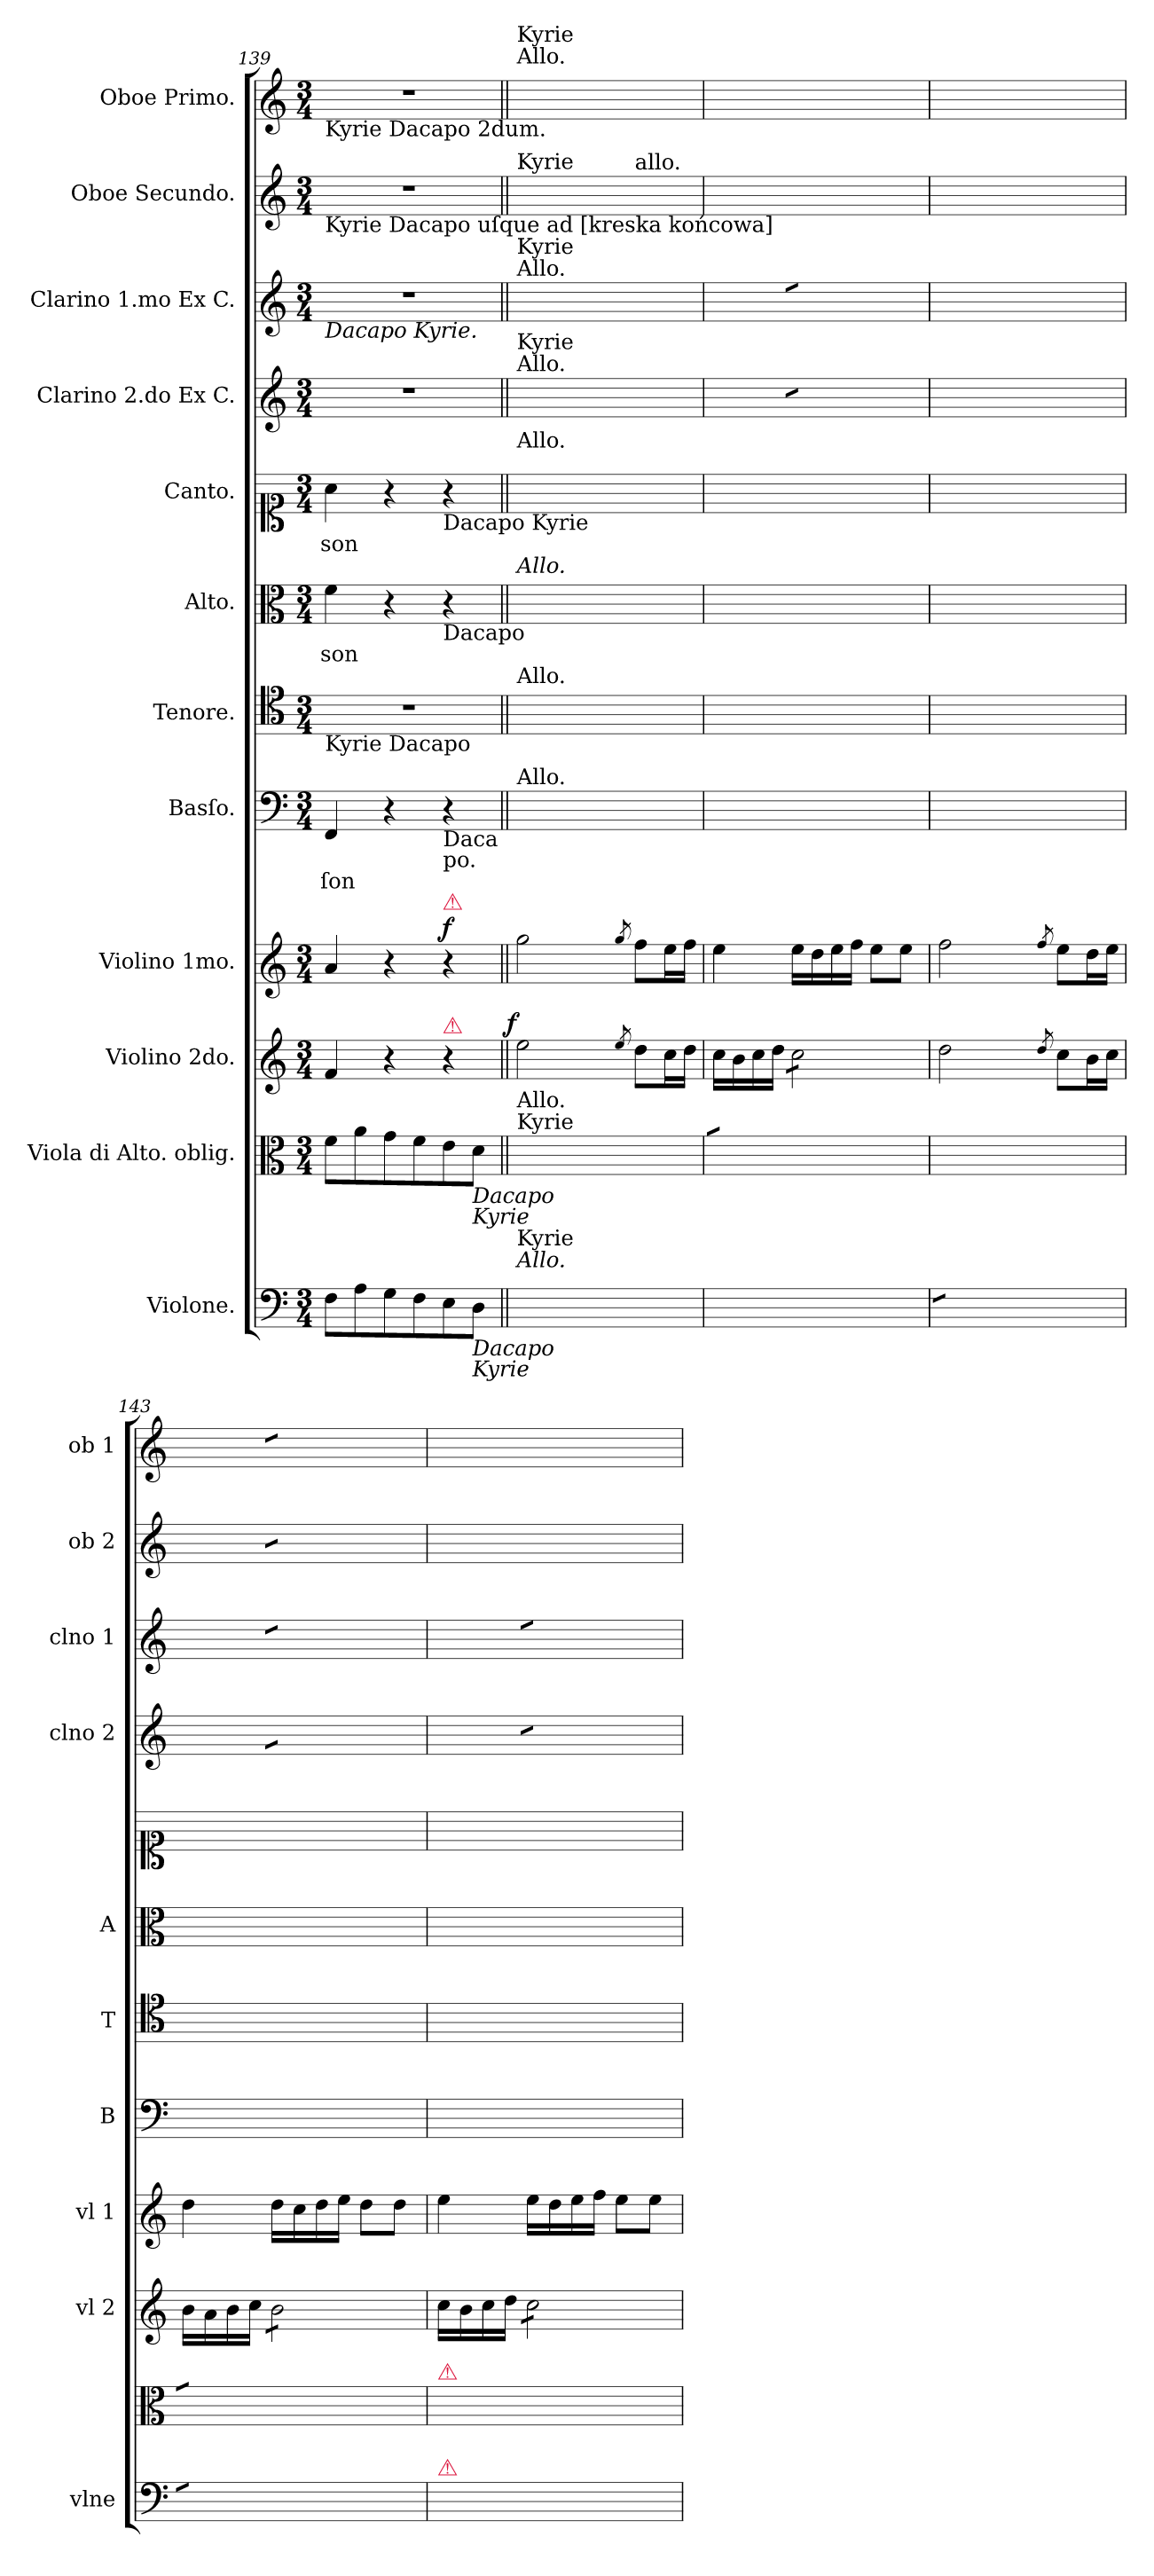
**kern	**kern	**kern	**dynam	**kern	**dynam	**kern	**text	**kern	**text	**kern	**text	**kern	**text	**kern	**kern	**kern	**kern
*part12	*part11	*part10	*part10	*part9	*part9	*part8	*part8	*part7	*part7	*part6	*part6	*part5	*part5	*part4	*part3	*part2	*part1
*staff12	*staff11	*staff10	*staff10	*staff9	*staff9	*staff8	*staff8	*staff7	*staff7	*staff6	*staff6	*staff5	*staff5	*staff4	*staff3	*staff2	*staff1
*I"Violone.	*I"Viola di Alto. oblig.	*I"Violino 2do.	*	*I"Violino 1mo.	*	*I"Basſo.	*	*I"Tenore.	*	*I"Alto.	*	*I"Canto.	*	*I"Clarino 2.do Ex C.	*I"Clarino 1.mo Ex C.	*I"Oboe Secundo.	*I"Oboe Primo.
*I'vlne	*	*I'vl 2	*	*I'vl 1	*	*I'B	*	*I'T	*	*I'A	*	*	*	*I'clno 2	*I'clno 1	*I'ob 2	*I'ob 1
*clefF4	*clefC3	*clefG2	*	*clefG2	*	*clefF4	*	*clefC4	*	*clefC3	*	*clefC1	*	*clefG2	*clefG2	*clefG2	*clefG2
*k[]	*k[]	*k[]	*	*k[]	*	*k[]	*	*k[]	*	*k[]	*	*k[]	*	*k[]	*k[]	*k[]	*k[]
*C:	*C:	*C:	*	*C:	*	*C:	*	*C:	*	*C:	*	*C:	*	*C:	*C:	*C:	*C:
*M3/4	*M3/4	*M3/4	*	*M3/4	*	*M3/4	*	*M3/4	*	*M3/4	*	*M3/4	*	*M3/4	*M3/4	*M3/4	*M3/4
=139	=139	=139	=139	=139	=139	=139	=139	=139	=139	=139	=139	=139	=139	=139	=139	=139	=139
!	!	!	!	!	!	!	!	!	!	!	!	!	!	!	!	!	!LO:TX:b:t=Kyrie Dacapo 2dum.
!	!	!	!	!	!	!	!	!	!	!	!	!	!	!	!	!LO:TX:b:t=Kyrie Dacapo uſque ad [kreska końcowa]	!
!	!	!	!	!	!	!	!	!	!	!	!	!	!	!	!LO:TX:b:i:t=Dacapo Kyrie.	!	!
!	!	!	!	!	!	!	!	!LO:TX:b:t=Kyrie Dacapo	!	!	!	!	!	!	!	!	!
8F\L	8f\L	4f/	.	4a/	.	4FF/	-ſon	2.r	.	4f\	-son	4a\	-son	2.r	2.r	2.r	2.r
8A\	8a\	.	.	.	.	.	.	.	.	.	.	.	.	.	.	.	.
8G\	8g\	4r	.	4r	.	4r	.	.	.	4r	.	4r	.	.	.	.	.
8F\	8f\	.	.	.	.	.	.	.	.	.	.	.	.	.	.	.	.
!	!	!	!	!	!	!	!	!	!	!	!	!LO:TX:b:t=Dacapo Kyrie	!	!	!	!	!
!	!	!	!	!	!	!	!	!	!	!LO:TX:b:t=Dacapo	!	!	!	!	!	!	!
!	!	!	!	!	!	!LO:TX:b:t=Daca\npo.	!	!	!	!	!	!	!	!	!	!	!
!	!	!	!	!LO:TX:a:color=crimson:t=⚠	!	!	!	!	!	!	!	!	!	!	!	!	!
!	!	!LO:TX:a:color=crimson:t=⚠	!	!	!	!	!	!	!	!	!	!	!	!	!	!	!
!	!	!	!	!	!LO:DY:a	!	!	!	!	!	!	!	!	!	!	!	!
8E\	8e\	4r	.	4r	f	4r	.	.	.	4r	.	4r	.	.	.	.	.
!	!LO:TX:b:i:t=Dacapo\nKyrie	!	!	!	!	!	!	!	!	!	!	!	!	!	!	!	!
!LO:TX:b:i:t=Dacapo\nKyrie	!	!	!	!	!	!	!	!	!	!	!	!	!	!	!	!	!
8D\J	8d\J	.	.	.	.	.	.	.	.	.	.	.	.	.	.	.	.
=140||	=140||	=140||	=140||	=140||	=140||	=140||	=140||	=140||	=140||	=140||	=140||	=140||	=140||	=140||	=140||	=140||	=140||
!	!	!	!	!	!	!	!	!	!	!	!	!	!	!	!	!	!LO:TX:a:t=Allo.
!	!	!	!	!	!	!	!	!	!	!	!	!	!	!	!	!	!LO:TX:a:t=Kyrie
!	!	!	!	!	!	!	!	!	!	!	!	!	!	!	!	!LO:TX:a:t=Kyrie	!
!	!	!	!	!	!	!	!	!	!	!	!	!	!	!	!LO:TX:a:t=Allo.	!	!
!	!	!	!	!	!	!	!	!	!	!	!	!	!	!	!LO:TX:a:t=Kyrie	!	!
!	!	!	!	!	!	!	!	!	!	!	!	!	!	!LO:TX:a:t=Allo.	!	!	!
!	!	!	!	!	!	!	!	!	!	!	!	!	!	!LO:TX:a:t=Kyrie	!	!	!
!	!	!	!	!	!	!	!	!	!	!	!	!LO:TX:a:t=Allo.	!	!	!	!	!
!	!	!	!	!	!	!	!	!	!	!LO:TX:a:i:t=Allo.	!	!	!	!	!	!	!
!	!	!	!	!	!	!	!	!LO:TX:a:t=Allo.	!	!	!	!	!	!	!	!	!
!	!	!	!	!	!	!LO:TX:a:t=Allo.	!	!	!	!	!	!	!	!	!	!	!
!	!LO:TX:a:t=Kyrie	!	!	!	!	!	!	!	!	!	!	!	!	!	!	!	!
!	!LO:TX:a:t=Allo.	!	!	!	!	!	!	!	!	!	!	!	!	!	!	!	!
!LO:TX:a:i:t=Allo.	!	!	!	!	!	!	!	!	!	!	!	!	!	!	!	!	!
!LO:TX:a:t=Kyrie	!	!	!	!	!	!	!	!	!	!	!	!	!	!	!	!	!
!	!	!	!LO:DY:a:rj	!	!	!	!	!	!	!	!	!	!	!	!	!	!
4c\yy	8c\Lyy	2ee\	f	2gg\	.	2C/yy	Ky-	2e\yy	Ky-	2g\yy	Ky-	2gg\yy	Ky-	2ee\yy	4cc\yy	2ee\yy	2gg\yy
.	8c\yy	.	.	.	.	.	.	.	.	.	.	.	.	.	.	.	.
4C/yy	8e\yy	.	.	.	.	.	.	.	.	.	.	.	.	.	4gg\yy	.	.
.	8e\yy	.	.	.	.	.	.	.	.	.	.	.	.	.	.	.	.
.	.	8qee/	.	8qgg/	.	.	.	.	.	.	.	.	.	.	.	.	.
!	!	!	!	!	!	!	!	!	!	!	!	!	!	!	!	!LO:TX:a:t=allo.	!
4G\yy	8g\yy	8dd\L	.	8ff\L	.	4G\yy	-ri-	4d\yy	-ri-	4g\yy	-ri-	4ff\yy	-ri-	4dd\yy	4ff\yy	4dd\yy	4ff\yy
.	8g\Jyy	16cc\L	.	16ee\L	.	.	.	.	.	.	.	.	.	.	.	.	.
.	.	16dd\JJ	.	16ff\JJ	.	.	.	.	.	.	.	.	.	.	.	.	.
=141	=141	=141	=141	=141	=141	=141	=141	=141	=141	=141	=141	=141	=141	=141	=141	=141	=141
*	*tremolo	*	*	*	*	*	*	*	*	*	*	*	*	*	*	*	*
8A\Lyy	8a\yyL	16cc\LL	.	4ee\	.	4A\yy	-e	4c\yy	-e	4a\yy	-e	4ee\yy	-e	8cc\Lyy	8ee\Lyy	4cc\yy	4ee\yy
.	.	16b\	.	.	.	.	.	.	.	.	.	.	.	.	.	.	.
8A\yy	8a\yy	16cc\	.	.	.	.	.	.	.	.	.	.	.	16cc\Lyy	16ee\Lyy	.	.
.	.	16dd\JJ	.	.	.	.	.	.	.	.	.	.	.	16cc\JJyy	16ee\JJyy	.	.
*	*	*tremolo	*	*	*	*	*	*	*	*	*	*	*	*	*	*	*
*	*	*	*	*	*	*	*	*	*	*	*	*	*	*tremolo	*	*	*
*	*	*	*	*	*	*	*	*	*	*	*	*	*	*	*tremolo	*	*
8A\yy	8a\yy	8cc\L	.	16ee\LL	.	4ryy	.	4ryy	.	4ryy	.	4ryy	.	8cc\yyL	8ee\yyL	8cc\Lyy	8ee\Lyy
.	.	.	.	16dd\	.	.	.	.	.	.	.	.	.	.	.	.	.
8A\yy	8a\yy	8cc\	.	16ee\	.	.	.	.	.	.	.	.	.	8cc\yy	8ee\yy	8cc\yy	8ee\yy
.	.	.	.	16ff\JJ	.	.	.	.	.	.	.	.	.	.	.	.	.
8A\yy	8a\yy	8cc\	.	8ee\L	.	4ryy	.	4ryy	.	4ryy	.	4ryy	.	8cc\yy	8ee\yy	8cc\yy	8ee\yy
8A\Jyy	8a\yyJ	8cc\J	.	8ee\J	.	.	.	.	.	.	.	.	.	8cc\yyJ	8ee\yyJ	8cc\Jyy	8ee\Jyy
*	*	*	*	*	*	*	*	*	*	*	*	*	*	*	*Xtremolo	*	*
*	*	*	*	*	*	*	*	*	*	*	*	*	*	*Xtremolo	*	*	*
*	*	*Xtremolo	*	*	*	*	*	*	*	*	*	*	*	*	*	*	*
*	*Xtremolo	*	*	*	*	*	*	*	*	*	*	*	*	*	*	*	*
=142	=142	=142	=142	=142	=142	=142	=142	=142	=142	=142	=142	=142	=142	=142	=142	=142	=142
!	!	!	!	!	!	!	!LO:LY:i	!	!LO:LY:i	!	!	!	!	!	!	!	!
*tremolo	*	*	*	*	*	*	*	*	*	*	*	*	*	*	*	*	*
8F\yyL	8f\Lyy	2dd\	.	2ff\	.	2F\yy	Ky-	2d\yy	Ky-	2a\yy	Ky-	2ff\yy	Ky-	2dd\yy	2ff\yy	2dd\yy	2ff\yy
8F\yy	8f\yy	.	.	.	.	.	.	.	.	.	.	.	.	.	.	.	.
8F\yy	8f\yy	.	.	.	.	.	.	.	.	.	.	.	.	.	.	.	.
8F\yyJ	8f\yy	.	.	.	.	.	.	.	.	.	.	.	.	.	.	.	.
*Xtremolo	*	*	*	*	*	*	*	*	*	*	*	*	*	*	*	*	*
.	.	8qdd/	.	8qff/	.	.	.	.	.	.	.	.	.	.	.	.	.
!	!	!	!	!	!	!	!LO:LY:i	!	!LO:LY:i	!	!	!	!	!	!	!	!
8F#X\Lyy	8f#X\yy	8cc\L	.	8ee\L	.	4F#X\yy	-ri-	4c\yy	-ri-	4a\yy	-ri-	4ee\yy	-ri-	4cc\yy	4ee\yy	4cc\yy	4ee\yy
8F#\Jyy	8f#\Jyy	16b\L	.	16dd\L	.	.	.	.	.	.	.	.	.	.	.	.	.
.	.	16cc\JJ	.	16ee\JJ	.	.	.	.	.	.	.	.	.	.	.	.	.
=143	=143	=143	=143	=143	=143	=143	=143	=143	=143	=143	=143	=143	=143	=143	=143	=143	=143
!	!	!	!	!	!	!	!LO:LY:i	!	!LO:LY:i	!	!	!	!	!	!	!	!
*tremolo	*	*	*	*	*	*	*	*	*	*	*	*	*	*	*	*	*
*	*tremolo	*	*	*	*	*	*	*	*	*	*	*	*	*	*	*	*
8G\yyL	8g\yyL	16b\LL	.	4dd\	.	4G\yy	-e	4B\yy	-e	4b\yy	-e	4dd\yy	-e	8g/Lyy	8dd\Lyy	4b/yy	4dd\yy
.	.	16a\	.	.	.	.	.	.	.	.	.	.	.	.	.	.	.
8G\yy	8g\yy	16b\	.	.	.	.	.	.	.	.	.	.	.	16g/Lyy	16dd\Lyy	.	.
.	.	16cc\JJ	.	.	.	.	.	.	.	.	.	.	.	16g/JJyy	16dd\JJyy	.	.
*	*	*tremolo	*	*	*	*	*	*	*	*	*	*	*	*	*	*	*
*	*	*	*	*	*	*	*	*	*	*	*	*	*	*tremolo	*	*	*
*	*	*	*	*	*	*	*	*	*	*	*	*	*	*	*tremolo	*	*
*	*	*	*	*	*	*	*	*	*	*	*	*	*	*	*	*tremolo	*
*	*	*	*	*	*	*	*	*	*	*	*	*	*	*	*	*	*tremolo
8G\yy	8g\yy	8b\L	.	16dd\LL	.	4ryy	.	4ryy	.	4ryy	.	4ryy	.	8g/yyL	8dd\yyL	8b/yyL	8dd\yyL
.	.	.	.	16cc\	.	.	.	.	.	.	.	.	.	.	.	.	.
8G\yy	8g\yy	8b\	.	16dd\	.	.	.	.	.	.	.	.	.	8g/yy	8dd\yy	8b/yy	8dd\yy
.	.	.	.	16ee\JJ	.	.	.	.	.	.	.	.	.	.	.	.	.
8G\yy	8g\yy	8b\	.	8dd\L	.	4ryy	.	4ryy	.	4ryy	.	4ryy	.	8g/yy	8dd\yy	8b/yy	8dd\yy
8G\yyJ	8g\yyJ	8b\J	.	8dd\J	.	.	.	.	.	.	.	.	.	8g/yyJ	8dd\yyJ	8b/yyJ	8dd\yyJ
*	*	*	*	*	*	*	*	*	*	*	*	*	*	*	*	*	*Xtremolo
*	*	*	*	*	*	*	*	*	*	*	*	*	*	*	*	*Xtremolo	*
*	*	*	*	*	*	*	*	*	*	*	*	*	*	*	*Xtremolo	*	*
*	*	*	*	*	*	*	*	*	*	*	*	*	*	*Xtremolo	*	*	*
*	*	*Xtremolo	*	*	*	*	*	*	*	*	*	*	*	*	*	*	*
*	*Xtremolo	*	*	*	*	*	*	*	*	*	*	*	*	*	*	*	*
*Xtremolo	*	*	*	*	*	*	*	*	*	*	*	*	*	*	*	*	*
=144	=144	=144	=144	=144	=144	=144	=144	=144	=144	=144	=144	=144	=144	=144	=144	=144	=144
!	!LO:TX:a:color=crimson:t=⚠	!	!	!	!	!	!	!	!	!	!	!	!	!	!	!	!
!LO:TX:a:color=crimson:t=⚠	!	!	!	!	!	!	!	!	!	!	!	!	!	!	!	!	!
8C/Lyy	8c/Lyy	16cc\LL	.	4ee\	.	4C/yy	Ky-	2c\yy	Ky-	2g\yy	Ky-	2ee\yy	Ky-	8cc\Lyy	8ee\Lyy	4cc\yy	4ee\yy
.	.	16b\	.	.	.	.	.	.	.	.	.	.	.	.	.	.	.
8C/yy	8c/yy	16cc\	.	.	.	.	.	.	.	.	.	.	.	16cc\Lyy	16ee\Lyy	.	.
.	.	16dd\JJ	.	.	.	.	.	.	.	.	.	.	.	16cc\JJyy	16ee\JJyy	.	.
*	*	*tremolo	*	*	*	*	*	*	*	*	*	*	*	*	*	*	*
*	*	*	*	*	*	*	*	*	*	*	*	*	*	*tremolo	*	*	*
*	*	*	*	*	*	*	*	*	*	*	*	*	*	*	*tremolo	*	*
8c\yy	8cc\yy	8cc\L	.	16ee\LL	.	4c\yy	.	.	.	.	.	.	.	8cc\yyL	8ee\yyL	2ee\yy	2ccc\yy
.	.	.	.	16dd\	.	.	.	.	.	.	.	.	.	.	.	.	.
8c\yy	8cc\yy	8cc\	.	16ee\	.	.	.	.	.	.	.	.	.	8cc\yy	8ee\yy	.	.
.	.	.	.	16ff\JJ	.	.	.	.	.	.	.	.	.	.	.	.	.
8B\yy	8b\yy	8cc\	.	8ee\L	.	4B\yy	-ri-	4c\yy	-ri-	4g\yy	-ri-	4ee\yy	-ri-	8cc\yy	8ee\yy	.	.
8B\Jyy	8b\Jyy	8cc\J	.	8ee\J	.	.	.	.	.	.	.	.	.	8cc\yyJ	8ee\yyJ	.	.
*	*	*	*	*	*	*	*	*	*	*	*	*	*	*	*Xtremolo	*	*
*	*	*	*	*	*	*	*	*	*	*	*	*	*	*Xtremolo	*	*	*
*	*	*Xtremolo	*	*	*	*	*	*	*	*	*	*	*	*	*	*	*
=	=	=	=	=	=	=	=	=	=	=	=	=	=	=	=	=	=
*-	*-	*-	*-	*-	*-	*-	*-	*-	*-	*-	*-	*-	*-	*-	*-	*-	*-
